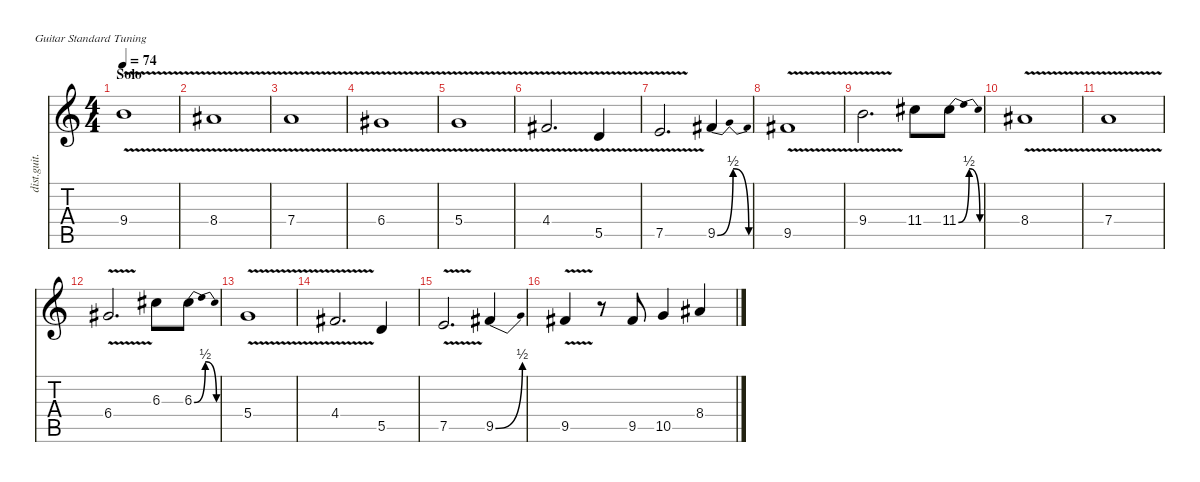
\defaultSystemsLayout 4
\hideDynamics
\bracketExtendMode nobrackets
\otherSystemsTrackNameOrientation horizontal
\track ("Fill Guitar #2" "dist.guit.") {instrument distortionguitar}
\staff {score tabs}
\tuning (E4 B3 G3 D3 A2 E2)
\ts (4 4)
\section ("" "Solo")
\tempo 74
\clef g2
\ks c
9.4{v}.1{dy f beam Down} |
8.4{v acc #}.1{beam Up} |
7.4{v}.1{beam Up} |
6.4{v acc #}.1{beam Up} |
5.4{v}.1{beam Up} |
4.4{v acc #}.2{d beam Up} 5.5{v}.4{beam Up} |
7.5{v}.2{d beam Up} 9.5{be (bendrelease 0 0 30 2 30 2 45 0) acc #}.4{beam Up} |
9.5{v acc #}.1{beam Up} |
9.4{v}.2{d beam Down} 11.4{acc #}.8{beam Down} 11.4{be (bendrelease 0 0 30 2 30 2 60 0) acc #}.8{beam Down} |
8.4{v acc #}.1{beam Up} |
7.4{v}.1{beam Up} |
6.4{v acc #}.2{d beam Up} 6.3{acc #}.8{beam Down} 6.3{be (bendrelease 0 0 30 2 30 2 60 0) acc #}.8{beam Down} |
5.4{v}.1{beam Up} |
4.4{v acc #}.2{d beam Up} 5.5.4{beam Up} |
7.5{v}.2{d beam Up} 9.5{be (bend 0 0 30 2) acc #}.4{beam Up} |
9.5{v acc #}.4{beam Up} r.8{beam Up} 9.5{acc #}.8{beam Up} 10.5.4{beam Up} 8.4{acc #}.4{beam Up}
